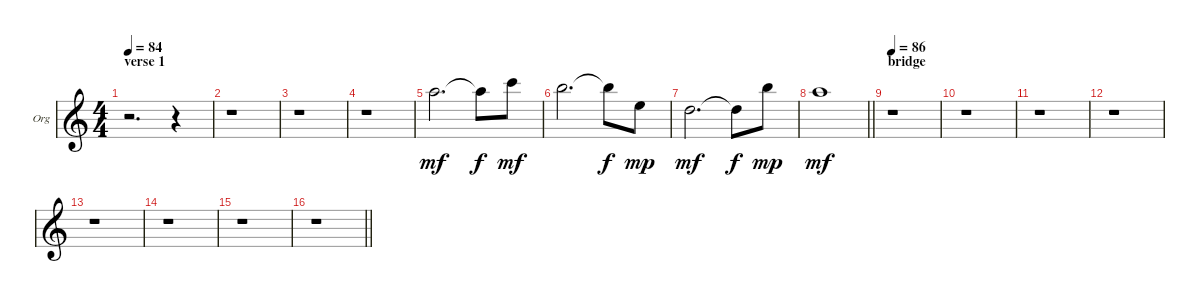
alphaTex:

\bracketExtendMode groupsimilarinstruments
\firstSystemTrackNameOrientation horizontal
\otherSystemsTrackNameOrientation horizontal
\track ("Organ" "Org") {instrument drawbarorgan}
\staff {score}
\tuning (E4 B3 G3 D3 A2 E2)
\displaytranspose 12
\ts (4 4)
\section ("" "verse 1")
\tempo 84
\clef g2
\ks c
r.2{d dy mf} r.4 |
r.1 |
r.1 |
r.1 |
10.2.2{d} 10.2{t}.8{dy f} 8.1.8{dy mf} |
7.1.2{d} 7.1{t}.8{dy f} 5.2.8{dy mp} |
7.3.2{d dy mf} 7.3{t}.8{dy f} 7.1.8{dy mp} |
\barLineRight lightlight
5.1.1{dy mf} |
\section ("" "bridge")
\tempo 86
r.1 |
r.1 |
r.1 |
r.1 |
r.1 |
r.1 |
r.1 |
\barLineRight lightlight
r.1
